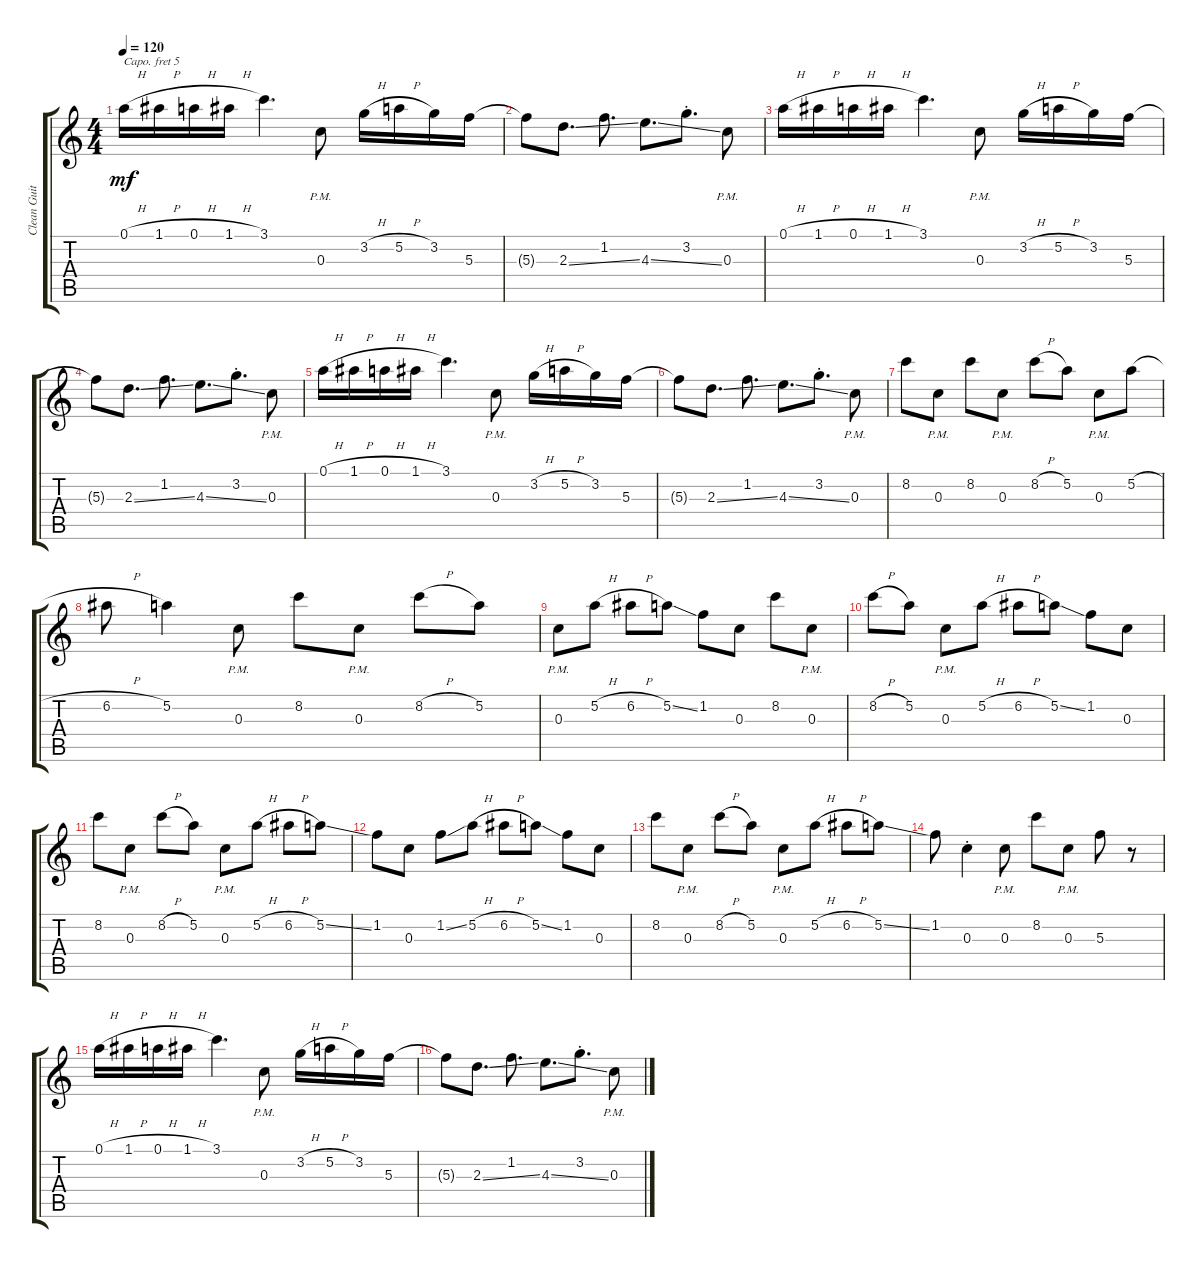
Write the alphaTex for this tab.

\track ("Clean Guitar" "Clean Guit") {instrument electricguitarclean}
\staff {score tabs}
\capo 5
\tuning (E4 B3 G3 D3 A2 E2) {hide}
\ts (4 4)
\tempo 120
\clef g2
\ks c
0.1{h}.16{dy mf} 1.1{h}.16 0.1{h}.16 1.1{h}.16 3.1.4{d} 0.3{pm}.8 3.2{h}.16 5.2{h}.16 3.2.16 5.3.16 |
5.3{t}.8 2.3{ss}.8{d} 1.2.8{d} 4.3{ss}.8{d} 3.2{st}.8{d} 0.3{pm}.8 |
0.1{h}.16 1.1{h}.16 0.1{h}.16 1.1{h}.16 3.1.4{d} 0.3{pm}.8 3.2{h}.16 5.2{h}.16 3.2.16 5.3.16 |
5.3{t}.8 2.3{ss}.8{d} 1.2.8{d} 4.3{ss}.8{d} 3.2{st}.8{d} 0.3{pm}.8 |
0.1{h}.16 1.1{h}.16 0.1{h}.16 1.1{h}.16 3.1.4{d} 0.3{pm}.8 3.2{h}.16 5.2{h}.16 3.2.16 5.3.16 |
5.3{t}.8 2.3{ss}.8{d} 1.2.8{d} 4.3{ss}.8{d} 3.2{st}.8{d} 0.3{pm}.8 |
8.2.8 0.3{pm}.8 8.2.8 0.3{pm}.8 8.2{h}.8 5.2.8 0.3{pm}.8 5.2{h}.8 |
6.2{h}.8 5.2.4 0.3{pm}.8 8.2.8 0.3{pm}.8 8.2{h}.8 5.2.8 |
0.3{pm}.8 5.2{h}.8 6.2{h}.8 5.2{ss}.8 1.2.8 0.3.8 8.2.8 0.3{pm}.8 |
8.2{h}.8 5.2.8 0.3{pm}.8 5.2{h}.8 6.2{h}.8 5.2{ss}.8 1.2.8 0.3.8 |
8.2.8 0.3{pm}.8 8.2{h}.8 5.2.8 0.3{pm}.8 5.2{h}.8 6.2{h}.8 5.2{ss}.8 |
1.2.8 0.3.8 1.2{ss}.8 5.2{h}.8 6.2{h}.8 5.2{ss}.8 1.2.8 0.3.8 |
8.2.8 0.3{pm}.8 8.2{h}.8 5.2.8 0.3{pm}.8 5.2{h}.8 6.2{h}.8 5.2{ss}.8 |
1.2.8 0.3{st}.4 0.3{pm}.8 8.2.8 0.3{pm}.8 5.3.8 r.8 |
0.1{h}.16 1.1{h}.16 0.1{h}.16 1.1{h}.16 3.1.4{d} 0.3{pm}.8 3.2{h}.16 5.2{h}.16 3.2.16 5.3.16 |
5.3{t}.8 2.3{ss}.8{d} 1.2.8{d} 4.3{ss}.8{d} 3.2{st}.8{d} 0.3{pm}.8
